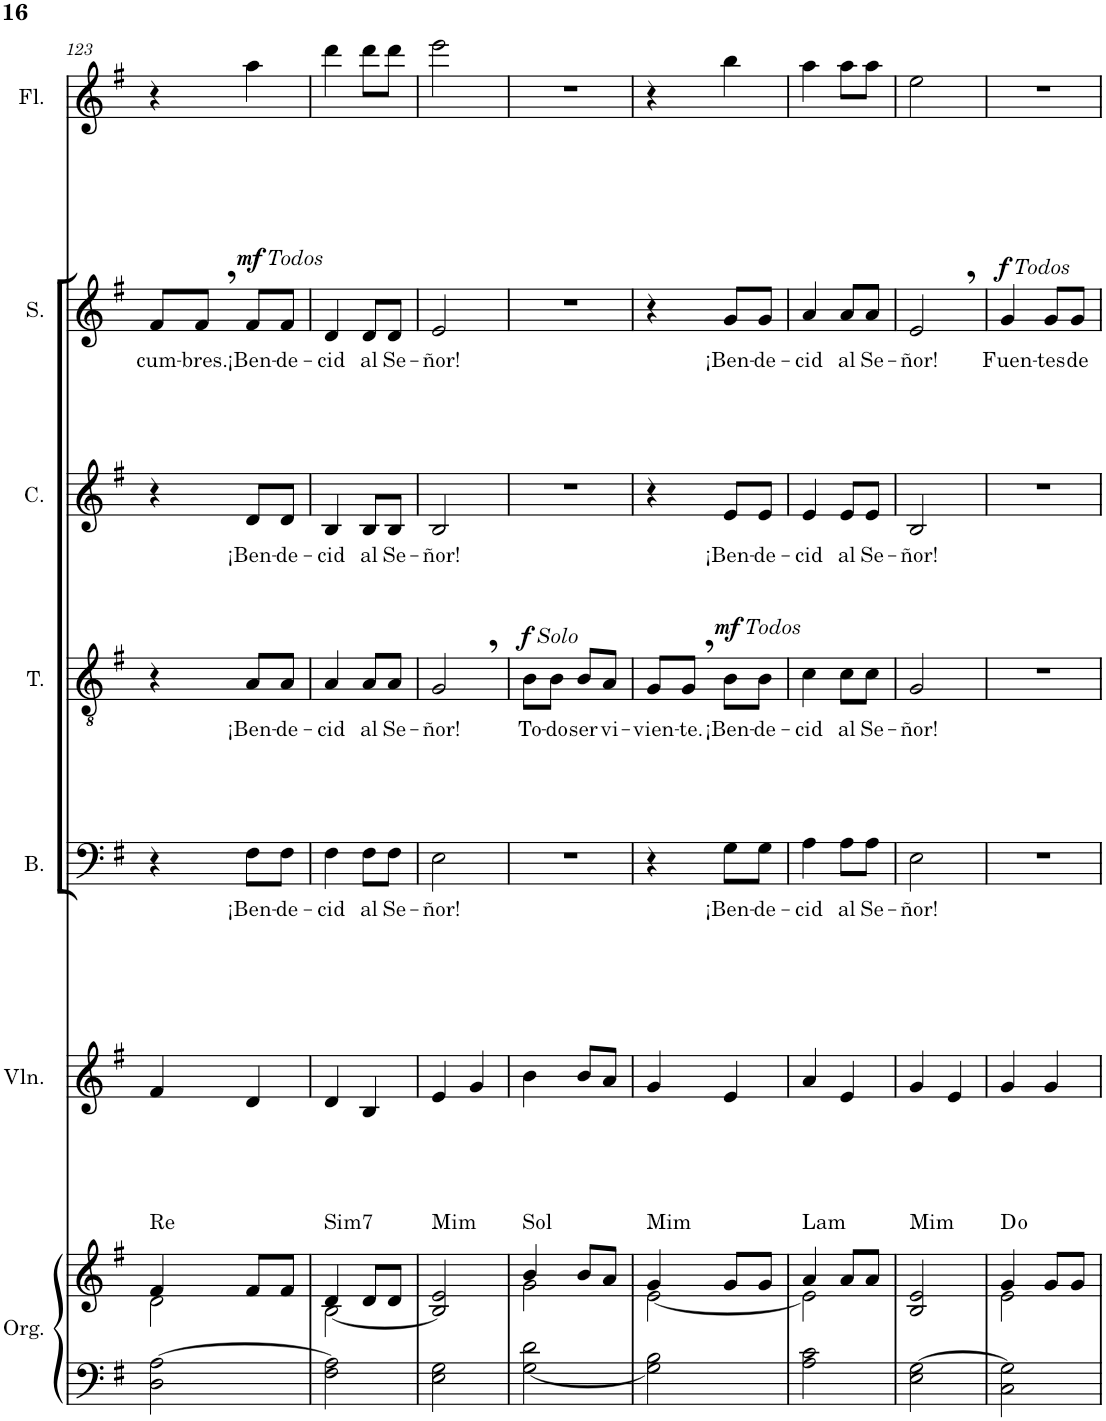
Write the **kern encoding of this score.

**kern	**kern	**harte	**kern	**kern	**text	**kern	**text	**dynam	**kern	**text	**kern	**text	**dynam	**kern
*part7	*part7	*part7	*part6	*part5	*part5	*part4	*part4	*part4	*part3	*part3	*part2	*part2	*part2	*part1
*staff8	*staff7	*	*staff6	*staff5	*staff5	*staff4	*staff4	*staff4	*staff3	*staff3	*staff2	*staff2	*staff2	*staff1
*I"Órgano	*	*	*I"Violín	*I"Bajo	*	*I"Tenor	*	*	*I"Contralto	*	*I"Soprano	*	*	*I"Flauta
*	*	*	*I'Vln.	*I'B.	*	*I'T.	*	*	*I'C.	*	*I'S.	*	*	*I'Fl.
!!LO:PB:g=z
*clefF4	*clefG2	*	*clefG2	*clefF4	*	*clefGv2	*	*	*clefG2	*	*clefG2	*	*	*clefG2
*k[f#]	*k[f#]	*	*k[f#]	*k[f#]	*	*k[f#]	*	*	*k[f#]	*	*k[f#]	*	*	*k[f#]
*M2/4	*M2/4	*	*M2/4	*M2/4	*	*M2/4	*	*	*M2/4	*	*M2/4	*	*	*M2/4
=123	=123	=123	=123	=123	=123	=123	=123	=123	=123	=123	=123	=123	=123	=123
*	*^	*	*	*	*	*	*	*	*	*	*	*	*	*
!	!	!	!LO:H:kt=Re	!	!	!	!	!	!	!	!	!	!LO:LY:b	!	!
2D\ [2A\	4f#/	2d\	N	4f#/	4r	.	4r	.	.	4r	.	8f#/L	cum-	.	4r
!	!	!	!	!	!	!	!	!	!	!	!	!	!LO:LY:b	!	!
.	.	.	.	.	.	.	.	.	.	.	.	8f#,/J	-bres.	.	.
!	!	!	!	!	!	!	!	!	!	!	!	!LO:TX:a:i:t=Todos	!	!	!
!	!	!	!	!	!	!LO:LY:b	!	!LO:LY:b	!	!	!LO:LY:b	!	!LO:LY:b	!LO:DY:a	!
.	8f#/L	.	.	4d/	8F#\L	¡Ben-	8A/L	¡Ben-	.	8d/L	¡Ben-	8f#/L	¡Ben-	mf	4aa\
!	!	!	!	!	!	!LO:LY:b	!	!LO:LY:b	!	!	!LO:LY:b	!	!LO:LY:b	!	!
.	8f#/J	.	.	.	8F#\J	-de-	8A/J	-de-	.	8d/J	-de-	8f#/J	-de-	.	.
=124	=124	=124	=124	=124	=124	=124	=124	=124	=124	=124	=124	=124	=124	=124	=124
!	!	!	!LO:H:kt=Sim7	!	!	!LO:LY:b	!	!LO:LY:b	!	!	!LO:LY:b	!	!LO:LY:b	!	!
2F#\ 2A\]	4d/	[2B\	N	4d/	4F#\	-cid	4A/	-cid	.	4B/	-cid	4d/	-cid	.	4ddd\
!	!	!	!	!	!	!LO:LY:b	!	!LO:LY:b	!	!	!LO:LY:b	!	!LO:LY:b	!	!
.	8d/L	.	.	4B/	8F#\L	al	8A/L	al	.	8B/L	al	8d/L	al	.	8ddd\L
!	!	!	!	!	!	!LO:LY:b	!	!LO:LY:b	!	!	!LO:LY:b	!	!LO:LY:b	!	!
.	8d/J	.	.	.	8F#\J	Se-	8A/J	Se-	.	8B/J	Se-	8d/J	Se-	.	8ddd\J
*	*v	*v	*	*	*	*	*	*	*	*	*	*	*	*	*
=125	=125	=125	=125	=125	=125	=125	=125	=125	=125	=125	=125	=125	=125	=125
!	!	!LO:H:kt=Mim	!	!	!LO:LY:b	!	!LO:LY:b	!	!	!LO:LY:b	!	!LO:LY:b	!	!
2E\ 2G\	2B/] 2e/	N	4e/	2E\	-ñor!	2G,/	-ñor!	.	2B/	-ñor!	2e/	-ñor!	.	2eee\
.	.	.	4g/	.	.	.	.	.	.	.	.	.	.	.
=126	=126	=126	=126	=126	=126	=126	=126	=126	=126	=126	=126	=126	=126	=126
*	*^	*	*	*	*	*	*	*	*	*	*	*	*	*
!	!	!	!	!	!	!	!LO:TX:a:i:t=Solo	!	!	!	!	!	!	!	!
!	!	!	!LO:H:kt=Sol	!	!	!	!	!LO:LY:b	!LO:DY:a	!	!	!	!	!	!
[2G\ 2d\	4b/	2g\	N	4b\	2r	.	8B\L	To-	f	2r	.	2r	.	.	2r
!	!	!	!	!	!	!	!	!LO:LY:b	!	!	!	!	!	!	!
.	.	.	.	.	.	.	8B\J	-do	.	.	.	.	.	.	.
!	!	!	!	!	!	!	!	!LO:LY:b	!	!	!	!	!	!	!
.	8b/L	.	.	8b/L	.	.	8B/L	ser	.	.	.	.	.	.	.
!	!	!	!	!	!	!	!	!LO:LY:b	!	!	!	!	!	!	!
.	8a/J	.	.	8a/J	.	.	8A/J	vi-	.	.	.	.	.	.	.
=127	=127	=127	=127	=127	=127	=127	=127	=127	=127	=127	=127	=127	=127	=127	=127
!	!	!	!LO:H:kt=Mim	!	!	!	!	!LO:LY:b	!	!	!	!	!	!	!
2G\] 2B\	4g/	[2e\	N	4g/	4r	.	8G/L	-vien-	.	4r	.	4r	.	.	4r
!	!	!	!	!	!	!	!	!LO:LY:b	!	!	!	!	!	!	!
.	.	.	.	.	.	.	8G,/J	-te.	.	.	.	.	.	.	.
!	!	!	!	!	!	!	!LO:TX:a:i:t=Todos	!	!	!	!	!	!	!	!
!	!	!	!	!	!	!LO:LY:b	!	!LO:LY:b	!LO:DY:a	!	!LO:LY:b	!	!LO:LY:b	!	!
.	8g/L	.	.	4e/	8G\L	¡Ben-	8B\L	¡Ben-	mf	8e/L	¡Ben-	8g/L	¡Ben-	.	4bb\
!	!	!	!	!	!	!LO:LY:b	!	!LO:LY:b	!	!	!LO:LY:b	!	!LO:LY:b	!	!
.	8g/J	.	.	.	8G\J	-de-	8B\J	-de-	.	8e/J	-de-	8g/J	-de-	.	.
=128	=128	=128	=128	=128	=128	=128	=128	=128	=128	=128	=128	=128	=128	=128	=128
!	!	!	!LO:H:kt=Lam	!	!	!LO:LY:b	!	!LO:LY:b	!	!	!LO:LY:b	!	!LO:LY:b	!	!
2A\ 2c\	4a/	2e\]	N	4a/	4A\	-cid	4c\	-cid	.	4e/	-cid	4a/	-cid	.	4aa\
!	!	!	!	!	!	!LO:LY:b	!	!LO:LY:b	!	!	!LO:LY:b	!	!LO:LY:b	!	!
.	8a/L	.	.	4e/	8A\L	al	8c\L	al	.	8e/L	al	8a/L	al	.	8aa\L
!	!	!	!	!	!	!LO:LY:b	!	!LO:LY:b	!	!	!LO:LY:b	!	!LO:LY:b	!	!
.	8a/J	.	.	.	8A\J	Se-	8c\J	Se-	.	8e/J	Se-	8a/J	Se-	.	8aa\J
*	*v	*v	*	*	*	*	*	*	*	*	*	*	*	*	*
=129	=129	=129	=129	=129	=129	=129	=129	=129	=129	=129	=129	=129	=129	=129
!	!	!LO:H:kt=Mim	!	!	!LO:LY:b	!	!LO:LY:b	!	!	!LO:LY:b	!	!LO:LY:b	!	!
2E\ [2G\	2B/ 2e/	N	4g/	2E\	-ñor!	2G/	-ñor!	.	2B/	-ñor!	2e,/	-ñor!	.	2ee\
.	.	.	4e/	.	.	.	.	.	.	.	.	.	.	.
=130	=130	=130	=130	=130	=130	=130	=130	=130	=130	=130	=130	=130	=130	=130
*	*^	*	*	*	*	*	*	*	*	*	*	*	*	*
!	!	!	!	!	!	!	!	!	!	!	!	!LO:TX:a:i:t=Todos	!	!	!
!	!	!	!	!	!	!	!	!	!	!	!	!	!LO:LY:b	!LO:DY:a	!
2C\ 2G\]	4g/	2e\	D:dim	4g/	2r	.	2r	.	.	2r	.	4g/	-Fuen-	f	2r
!	!	!	!	!	!	!	!	!	!	!	!	!	!LO:LY:b	!	!
.	8g/L	.	.	4g/	.	.	.	.	.	.	.	8g/L	-tes	.	.
!	!	!	!	!	!	!	!	!	!	!	!	!	!LO:LY:b	!	!
.	8g/J	.	.	.	.	.	.	.	.	.	.	8g/J	de	.	.
*	*v	*v	*	*	*	*	*	*	*	*	*	*	*	*	*
=	=	=	=	=	=	=	=	=	=	=	=	=	=	=
*-	*-	*-	*-	*-	*-	*-	*-	*-	*-	*-	*-	*-	*-	*-
